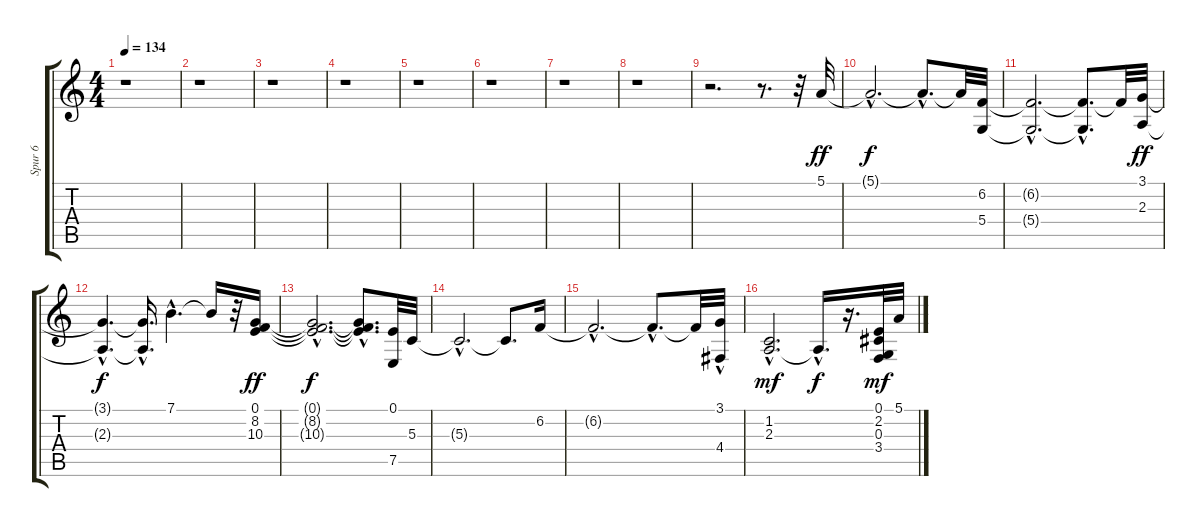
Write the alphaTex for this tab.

\track ("Spur 6" "Spur 6") {instrument choiraahs}
\staff {score tabs}
\tuning (E4 B3 G3 D3 A2 E2) {hide}
\ts (4 4)
\tempo 134
\clef g2
\ks c
r.1{dy ff} |
r.1 |
r.1 |
r.1 |
r.1 |
r.1 |
r.1 |
r.1 |
r.2{d} r.8{d} r.32 5.1.32{volume 11} |
5.1{hac t}.2{d dy f} 5.1{hac t}.8{d} 5.1{t}.32 (6.2 5.4).32 |
(6.2{hac t} 5.4{hac t}).2{d} (6.2{hac t} 5.4{t}).8{d} 6.2{t}.32 (3.1 2.3).32{dy ff} |
(3.1{hac t} 2.3{hac t}).4{d dy f} (3.1{t} 2.3{hac t}).16{d} 7.1{hac}.4{d} 7.1{t}.16 r.32 (0.1 8.2 10.3).16{dy ff} |
(0.1{hac t} 8.2{hac t} 10.3{hac t}).2{d dy f} (0.1{t} 8.2{hac t} 10.3{hac t}).8{d} (0.1 7.5).32 5.3.32 |
5.3{hac t}.2{d} 5.3{t}.8{d} 6.2.16 |
6.2{hac t}.2{d} 6.2{hac t}.8{d} 6.2{t}.32 (3.1{hac} 4.4{hac}).32 |
(1.2 2.3{hac}).2{d dy mf} 2.3{hac t}.16{d dy f} r.16{d} (0.1 2.2 0.3 3.4).32{dy mf} 5.1.32
